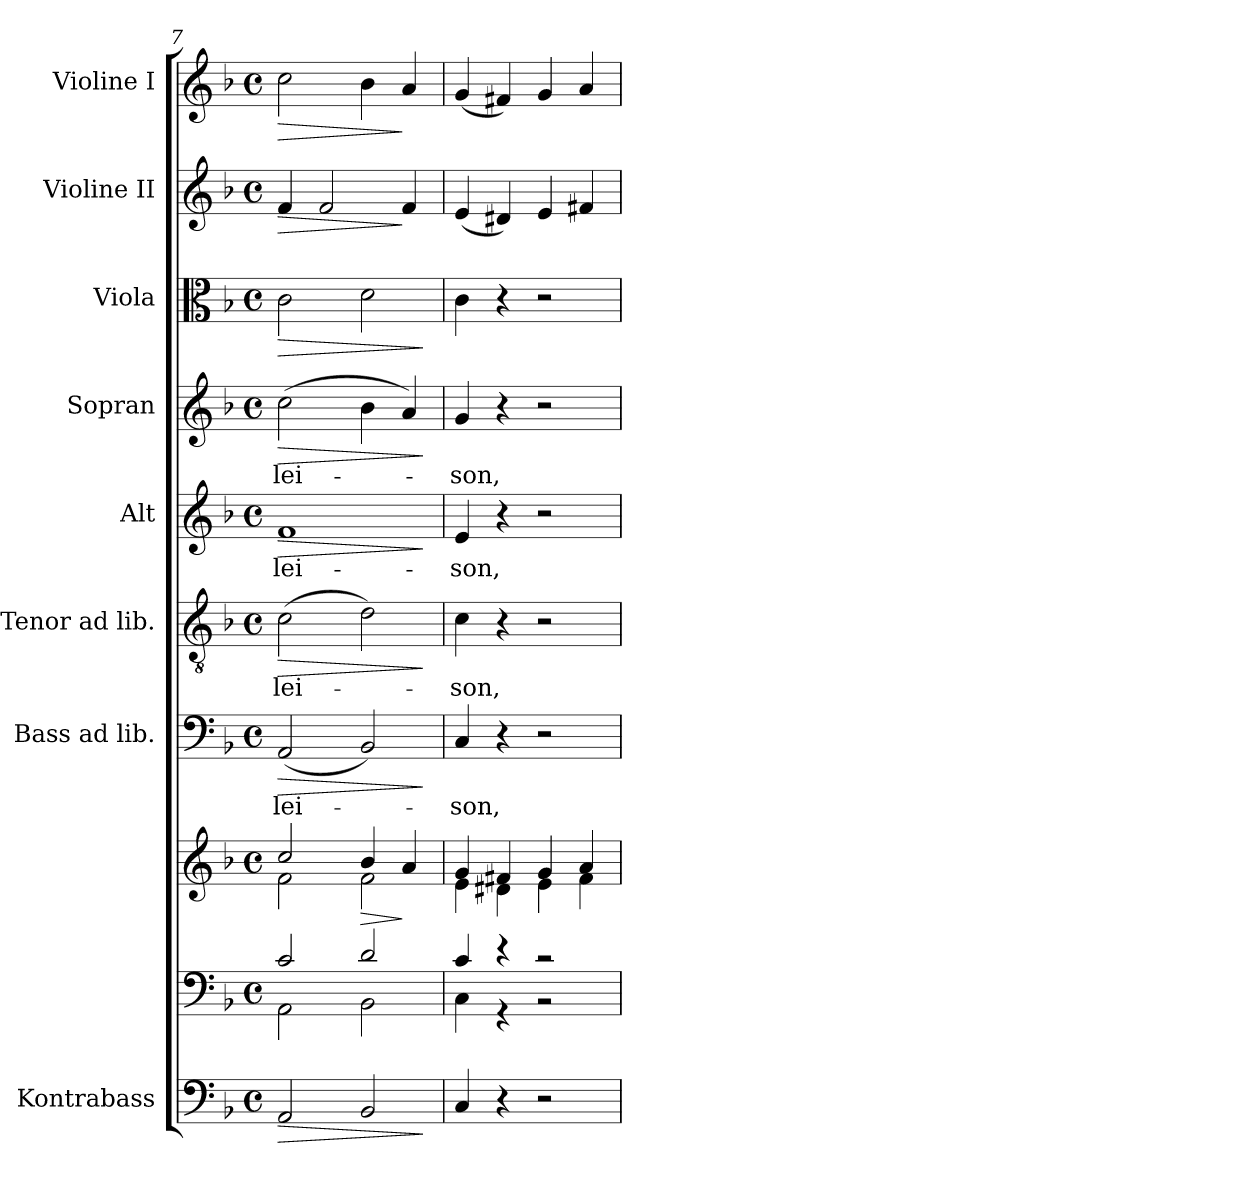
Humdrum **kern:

**kern	**dynam	**kern	**kern	**dynam	**kern	**text	**dynam	**kern	**text	**dynam	**kern	**text	**dynam	**kern	**text	**dynam	**kern	**dynam	**kern	**dynam	**kern	**dynam
*part9	*part9	*part8	*part8	*part8	*part7	*part7	*part7	*part6	*part6	*part6	*part5	*part5	*part5	*part4	*part4	*part4	*part3	*part3	*part2	*part2	*part1	*part1
*staff10	*staff10	*staff9	*staff8	*staff8/9	*staff7	*staff7	*staff7	*staff6	*staff6	*staff6	*staff5	*staff5	*staff5	*staff4	*staff4	*staff4	*staff3	*staff3	*staff2	*staff2	*staff1	*staff1
*I"Kontrabass	*	*	*	*	*I"Bass ad lib.	*	*	*I"Tenor ad lib.	*	*	*I"Alt	*	*	*I"Sopran	*	*	*I"Viola	*	*I"Violine II	*	*I"Violine I	*
*I'Kb.	*	*	*	*	*I'B.	*	*	*I'T.	*	*	*I'A.	*	*	*I'S.	*	*	*I'Vla.	*	*I'Vl. II	*	*I'Vl. I	*
!!LO:PB:g=z
*clefF4	*	*clefF4	*clefG2	*	*clefF4	*	*	*clefGv2	*	*	*clefG2	*	*	*clefG2	*	*	*clefC3	*	*clefG2	*	*clefG2	*
*ITrd7c12	*	*	*	*	*	*	*	*	*	*	*	*	*	*	*	*	*	*	*	*	*	*
*k[b-]	*	*k[b-]	*k[b-]	*	*k[b-]	*	*	*k[b-]	*	*	*k[b-]	*	*	*k[b-]	*	*	*k[b-]	*	*k[b-]	*	*k[b-]	*
*F:	*	*F:	*F:	*	*F:	*	*	*F:	*	*	*F:	*	*	*F:	*	*	*F:	*	*F:	*	*F:	*
*M4/4	*	*M4/4	*M4/4	*	*M4/4	*	*	*M4/4	*	*	*M4/4	*	*	*M4/4	*	*	*M4/4	*	*M4/4	*	*M4/4	*
*met(c)	*	*met(c)	*met(c)	*	*met(c)	*	*	*met(c)	*	*	*met(c)	*	*	*met(c)	*	*	*met(c)	*	*met(c)	*	*met(c)	*
=7	=7	=7	=7	=7	=7	=7	=7	=7	=7	=7	=7	=7	=7	=7	=7	=7	=7	=7	=7	=7	=7	=7
!	!LO:HP:b	!	!	!	!	!LO:LY:b	!LO:HP:b	!	!LO:LY:b	!LO:HP:b	!	!LO:LY:b	!LO:HP:b	!	!LO:LY:b	!LO:HP:b	!	!LO:HP:b	!	!LO:HP:b	!	!LO:HP:b
*	*	*^	*^	*	*	*	*	*	*	*	*	*	*	*	*	*	*	*	*	*	*	*
2AAA/	>	2c/	2AA\	2cc/	2f\	.	(<2AA/	-lei-	>	(>2c\	-lei-	>	1f	-lei-	>	(>2cc\	-lei-	>	2c\	>	4f/	>	2cc\	>
.	.	.	.	.	.	.	.	.	.	.	.	.	.	.	.	.	.	.	.	.	2f/	.	.	.
!	!	!	!	!	!	!LO:HP:b	!	!	!	!	!	!	!	!	!	!	!	!	!	!	!	!	!	!
2BBB-/	.	2d/	2BB-\	4b-/	2f\	>	2BB-/)	.	.	2d\)	.	.	.	.	.	4b-\	.	.	2d\	.	.	.	4b-\	.
.	.	.	.	4a/	.	]	.	.	.	.	.	.	.	.	.	4a/)	.	.	.	.	4f/	]	4a/	]
*	*	*v	*v	*	*	*	*	*	*	*	*	*	*	*	*	*	*	*	*	*	*	*	*	*
*	*	*	*v	*v	*	*	*	*	*	*	*	*	*	*	*	*	*	*	*	*	*	*	*
.	]	.	.	.	.	.	]	.	.	]	.	.	]	.	.	]	.	]	.	.	.	.
=8	=8	=8	=8	=8	=8	=8	=8	=8	=8	=8	=8	=8	=8	=8	=8	=8	=8	=8	=8	=8	=8	=8
*	*	*^	*^	*	*	*	*	*	*	*	*	*	*	*	*	*	*	*	*	*	*	*
!	!	!	!	!	!	!	!	!LO:LY:b	!	!	!LO:LY:b	!	!	!LO:LY:b	!	!	!LO:LY:b	!	!	!	!	!	!	!
4CC/	.	4c/	4C\	4g/	4e\	.	4C/	-son,	.	4c\	-son,	.	4e/	-son,	.	4g/	-son,	.	4c\	.	(<4e/	.	(<4g/	.
4r	.	4r	4r	4f#X/	4d#X\	.	4r	.	.	4r	.	.	4r	.	.	4r	.	.	4r	.	4d#X/)	.	4f#X/)	.
2r	.	2r	2r	4g/	4e\	.	2r	.	.	2r	.	.	2r	.	.	2r	.	.	2r	.	4e/	.	4g/	.
.	.	.	.	4a/	4f#\	.	.	.	.	.	.	.	.	.	.	.	.	.	.	.	4f#X/	.	4a/	.
*	*	*v	*v	*	*	*	*	*	*	*	*	*	*	*	*	*	*	*	*	*	*	*	*	*
*	*	*	*v	*v	*	*	*	*	*	*	*	*	*	*	*	*	*	*	*	*	*	*	*
=	=	=	=	=	=	=	=	=	=	=	=	=	=	=	=	=	=	=	=	=	=	=
*-	*-	*-	*-	*-	*-	*-	*-	*-	*-	*-	*-	*-	*-	*-	*-	*-	*-	*-	*-	*-	*-	*-
